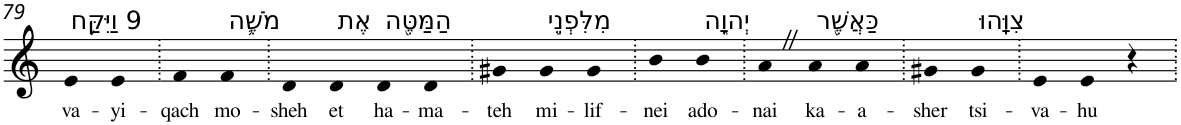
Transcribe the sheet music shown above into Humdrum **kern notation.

**kern	**text
*part1	*part1
*staff1	*staff1
*I"Piano	*
*I'Pno	*
!!LO:PB:g=z
*clefG2	*
*k[]	*
=79	=79
!LO:TX:a:t=9 וַיִּקַּ֥ח	!
!	!LO:LY:b
4e	va-
!	!LO:LY:b
4e	-yi-
=80.	=80.
!	!LO:LY:b
4f	-qach
!LO:TX:a:t=מֹשֶׁ֛ה	!
!	!LO:LY:b
4f	mo-
=81.	=81.
!	!LO:LY:b
4d	-sheh
!LO:TX:a:t=אֶת	!
!	!LO:LY:b
4d	et
!LO:TX:a:t=הַמַּטֶּ֖ה	!
!	!LO:LY:b
4d	ha-
!	!LO:LY:b
4d	-ma-
=82.	=82.
!	!LO:LY:b
4g#X	-teh
!LO:TX:a:t=מִלִּפְנֵ֣י	!
!	!LO:LY:b
4g#	mi-
!	!LO:LY:b
4g#	-lif-
=83.	=83.
!	!LO:LY:b
4b	-nei
!LO:TX:a:t=יְהוָ֑ה	!
!	!LO:LY:b
4b	ado-
=84.	=84.
!	!LO:LY:b
4aZ	-nai
!LO:TX:a:t=כַּאֲשֶׁ֖ר	!
!	!LO:LY:b
4a	ka-
!	!LO:LY:b
4a	-a-
=85.	=85.
!	!LO:LY:b
4g#X	-sher
!LO:TX:a:t=צִוָּֽהוּ	!
!	!LO:LY:b
4g#	tsi-
=86.	=86.
!	!LO:LY:b
4e	-va-
!	!LO:LY:b
4e	-hu
4r	.
=.	=.
*-	*-
